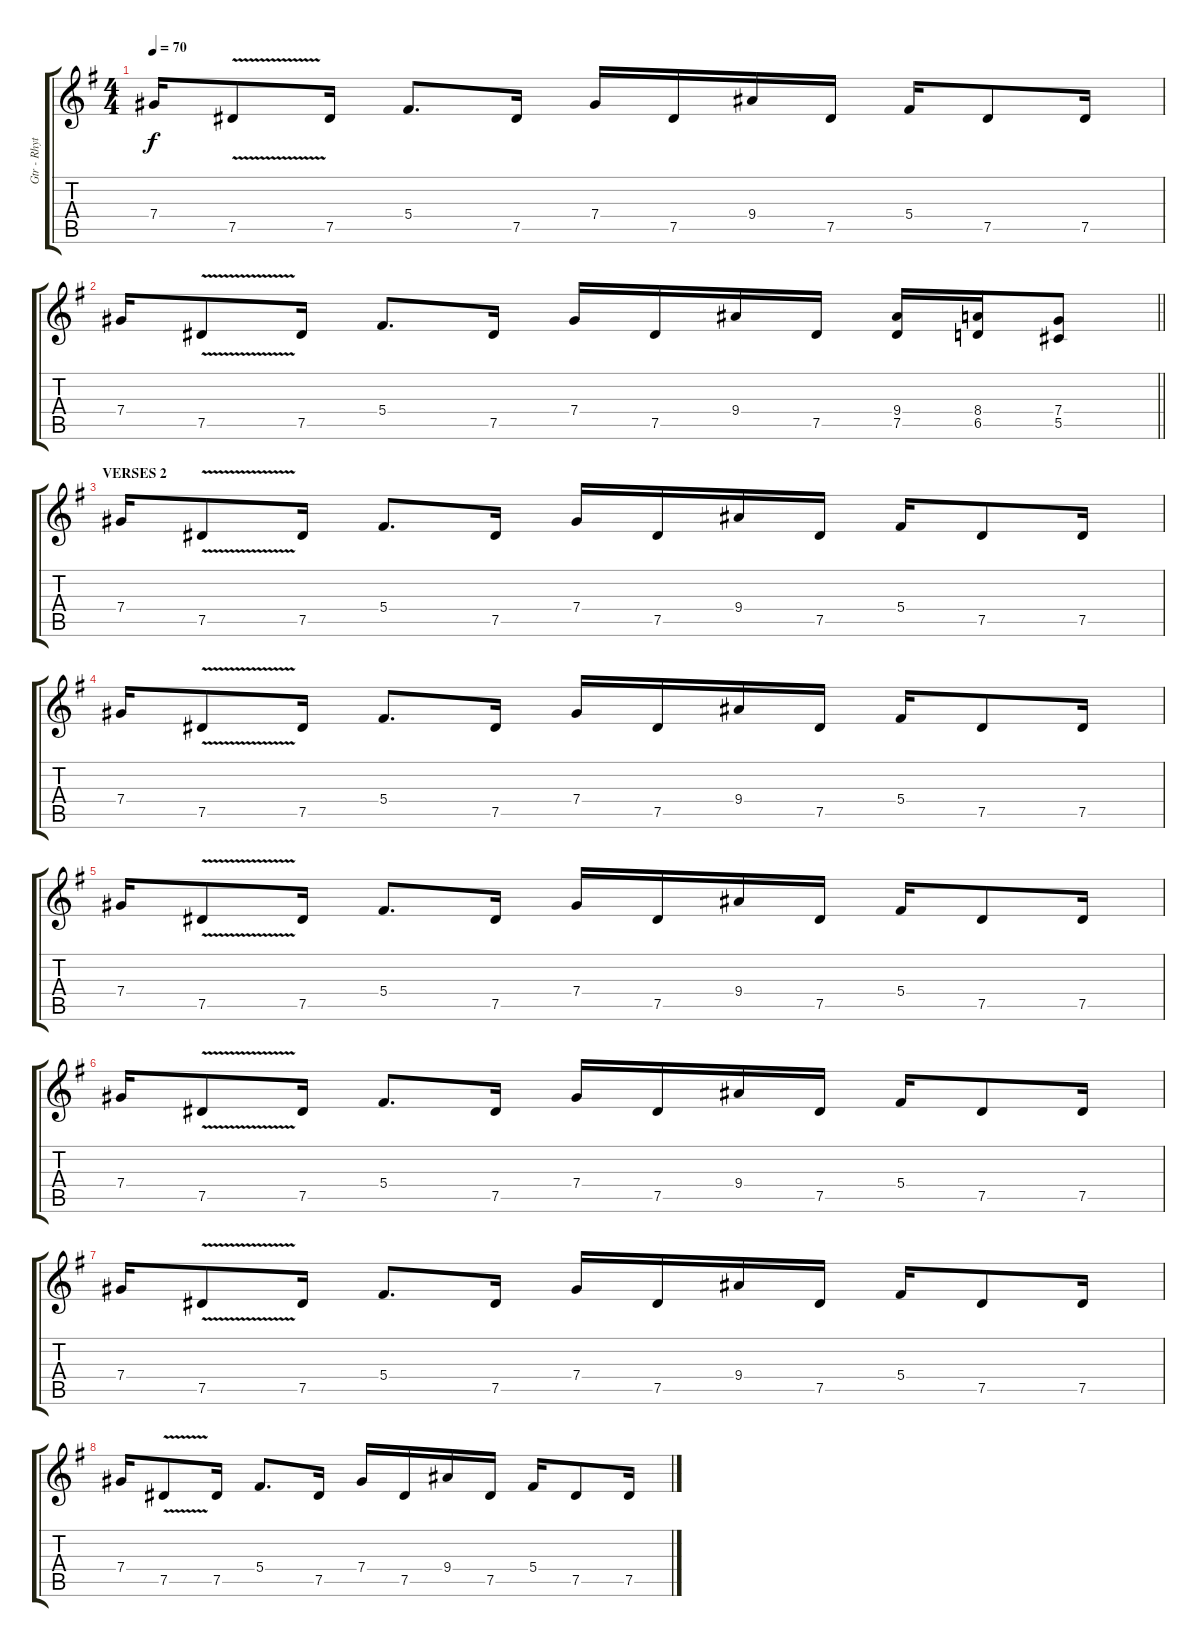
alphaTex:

\track ("Gtr - Rhythm 2" "Gtr - Rhyt") {instrument overdrivenguitar}
\staff {score tabs}
\tuning (Eb4 Bb3 Gb3 Db3 Ab2 Eb2) {hide}
\ts (4 4)
\tempo 70
\clef g2
\ks eminor
7.4.16{dy f} 7.5{v}.8 7.5.16 5.4.8{d} 7.5.16 7.4.16 7.5.16 9.4.16 7.5.16 5.4.16 7.5.8 7.5.16 |
\barLineRight lightlight
7.4.16 7.5{v}.8 7.5.16 5.4.8{d} 7.5.16 7.4.16 7.5.16 9.4.16 7.5.16 (9.4 7.5).16 (8.4 6.5).16 (7.4 5.5).8 |
\section ("" "VERSES 2")
7.4.16 7.5{v}.8 7.5.16 5.4.8{d} 7.5.16 7.4.16 7.5.16 9.4.16 7.5.16 5.4.16 7.5.8 7.5.16 |
7.4.16 7.5{v}.8 7.5.16 5.4.8{d} 7.5.16 7.4.16 7.5.16 9.4.16 7.5.16 5.4.16 7.5.8 7.5.16 |
7.4.16 7.5{v}.8 7.5.16 5.4.8{d} 7.5.16 7.4.16 7.5.16 9.4.16 7.5.16 5.4.16 7.5.8 7.5.16 |
7.4.16 7.5{v}.8 7.5.16 5.4.8{d} 7.5.16 7.4.16 7.5.16 9.4.16 7.5.16 5.4.16 7.5.8 7.5.16 |
7.4.16 7.5{v}.8 7.5.16 5.4.8{d} 7.5.16 7.4.16 7.5.16 9.4.16 7.5.16 5.4.16 7.5.8 7.5.16 |
7.4.16 7.5{v}.8 7.5.16 5.4.8{d} 7.5.16 7.4.16 7.5.16 9.4.16 7.5.16 5.4.16 7.5.8 7.5.16
